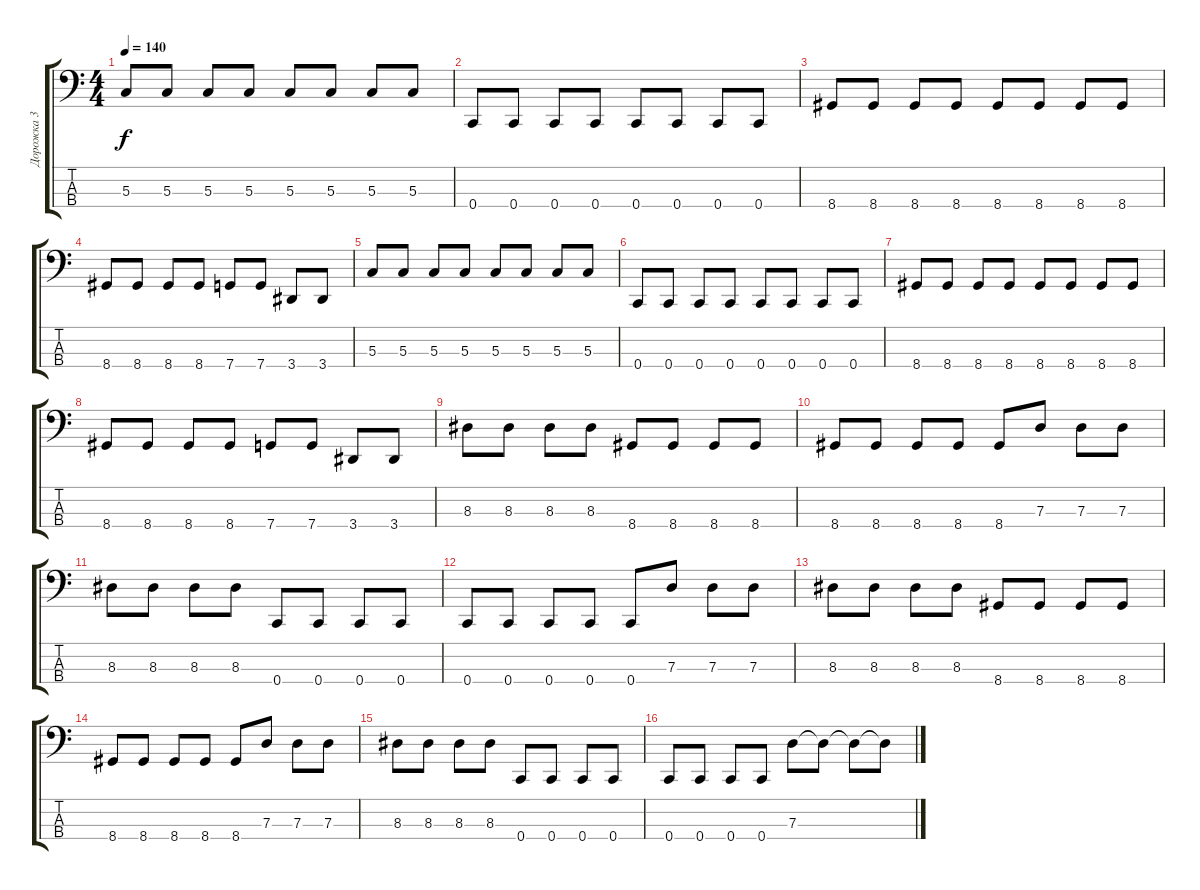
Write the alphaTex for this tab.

\track ("Дорожка 3" "Дорожка 3") {instrument electricbasspick}
\staff {score tabs}
\tuning (F2 C2 G1 C1) {hide}
\ts (4 4)
\tempo 140
\clef f4
\ks c
5.3.8{dy f} 5.3.8 5.3.8 5.3.8 5.3.8 5.3.8 5.3.8 5.3.8 |
0.4.8 0.4.8 0.4.8 0.4.8 0.4.8 0.4.8 0.4.8 0.4.8 |
8.4.8 8.4.8 8.4.8 8.4.8 8.4.8 8.4.8 8.4.8 8.4.8 |
8.4.8 8.4.8 8.4.8 8.4.8 7.4.8 7.4.8 3.4.8 3.4.8 |
5.3.8 5.3.8 5.3.8 5.3.8 5.3.8 5.3.8 5.3.8 5.3.8 |
0.4.8 0.4.8 0.4.8 0.4.8 0.4.8 0.4.8 0.4.8 0.4.8 |
8.4.8 8.4.8 8.4.8 8.4.8 8.4.8 8.4.8 8.4.8 8.4.8 |
8.4.8 8.4.8 8.4.8 8.4.8 7.4.8 7.4.8 3.4.8 3.4.8 |
8.3.8 8.3.8 8.3.8 8.3.8 8.4.8 8.4.8 8.4.8 8.4.8 |
8.4.8 8.4.8 8.4.8 8.4.8 8.4.8 7.3.8 7.3.8 7.3.8 |
8.3.8 8.3.8 8.3.8 8.3.8 0.4.8 0.4.8 0.4.8 0.4.8 |
0.4.8 0.4.8 0.4.8 0.4.8 0.4.8 7.3.8 7.3.8 7.3.8 |
8.3.8 8.3.8 8.3.8 8.3.8 8.4.8 8.4.8 8.4.8 8.4.8 |
8.4.8 8.4.8 8.4.8 8.4.8 8.4.8 7.3.8 7.3.8 7.3.8 |
8.3.8 8.3.8 8.3.8 8.3.8 0.4.8 0.4.8 0.4.8 0.4.8 |
0.4.8 0.4.8 0.4.8 0.4.8 7.3.8 7.3{t}.8 7.3{t}.8 7.3{t}.8
